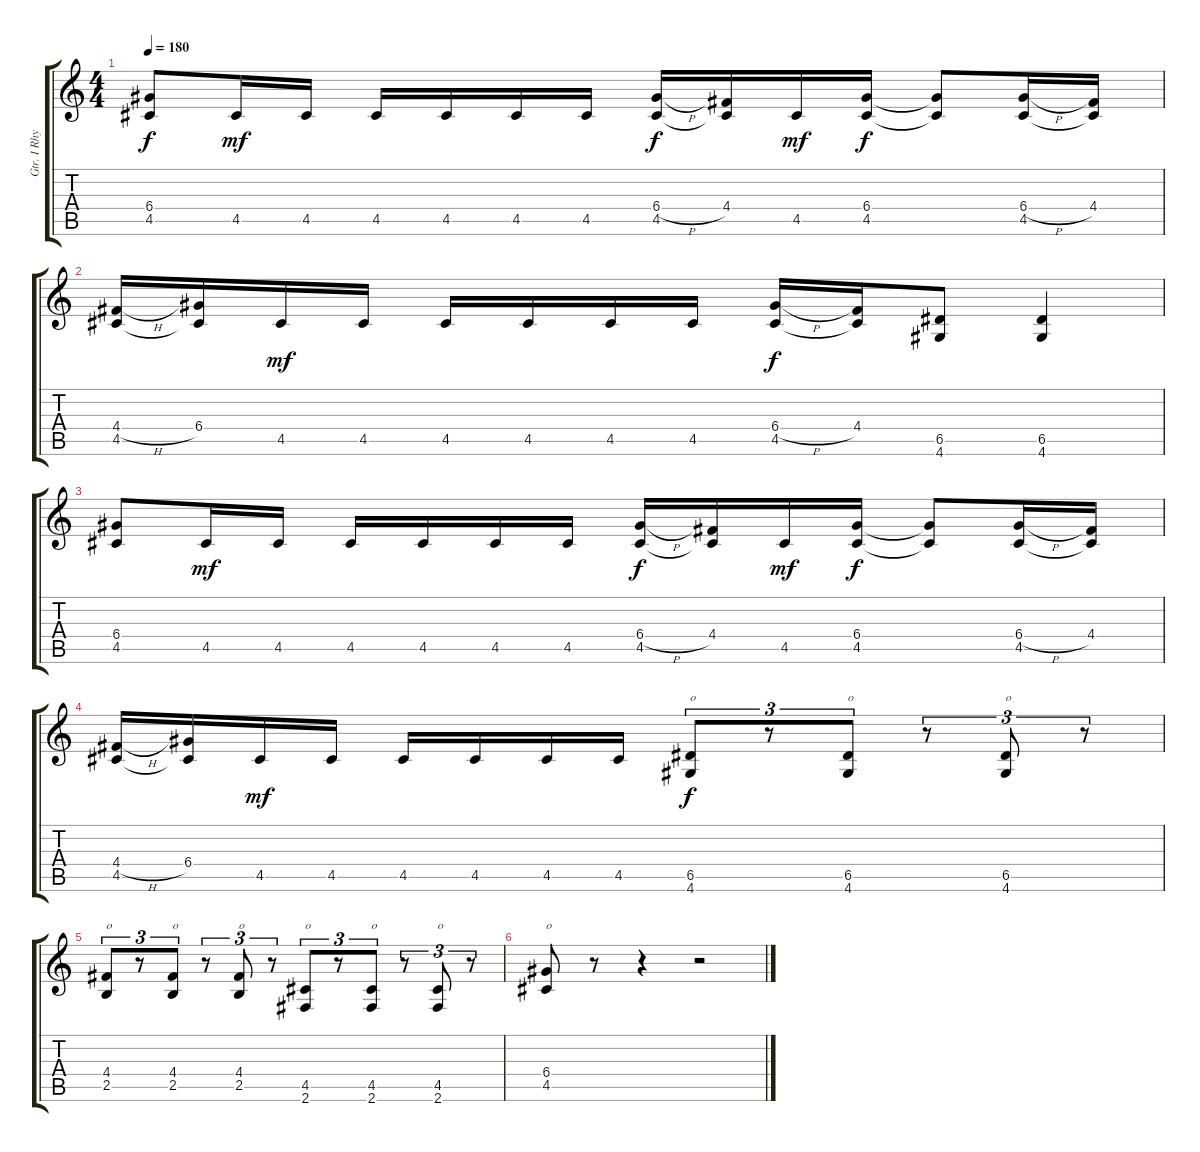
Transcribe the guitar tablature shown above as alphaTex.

\track ("Gtr. I Rhytm" "Gtr. I Rhy") {instrument overdrivenguitar}
\staff {score tabs}
\tuning (E4 B3 G3 D3 A2 E2) {hide}
\ts (4 4)
\tempo 180
\clef g2
\ks c
(6.4 4.5).8{dy f} 4.5.16{dy mf} 4.5.16 4.5.16 4.5.16 4.5.16 4.5.16 (6.4{h} 4.5).16{dy f} (4.4 4.5{t}).16 4.5.16{dy mf} (6.4 4.5).16{dy f} (6.4{t} 4.5{t}).8 (6.4{h} 4.5).16 (4.4 4.5{t}).16 |
(4.4{h} 4.5).16 (6.4 4.5{t}).16 4.5.16{dy mf} 4.5.16 4.5.16 4.5.16 4.5.16 4.5.16 (6.4{h} 4.5).16{dy f} (4.4 4.5{t}).16 (6.5 4.6).8 (6.5 4.6).4 |
(6.4 4.5).8 4.5.16{dy mf} 4.5.16 4.5.16 4.5.16 4.5.16 4.5.16 (6.4{h} 4.5).16{dy f} (4.4 4.5{t}).16 4.5.16{dy mf} (6.4 4.5).16{dy f} (6.4{t} 4.5{t}).8 (6.4{h} 4.5).16 (4.4 4.5{t}).16 |
(4.4{h} 4.5).16 (6.4 4.5{t}).16 4.5.16{dy mf} 4.5.16 4.5.16 4.5.16 4.5.16 4.5.16 (6.5 4.6).8{tu (3 2) txt "o" dy f} r.8{tu (3 2)} (6.5 4.6).8{tu (3 2) txt "o"} r.8{tu (3 2)} (6.5 4.6).8{tu (3 2) txt "o"} r.8{tu (3 2)} |
(4.4 2.5).8{tu (3 2) txt "o"} r.8{tu (3 2)} (4.4 2.5).8{tu (3 2) txt "o"} r.8{tu (3 2)} (4.4 2.5).8{tu (3 2) txt "o"} r.8{tu (3 2)} (4.5 2.6).8{tu (3 2) txt "o"} r.8{tu (3 2)} (4.5 2.6).8{tu (3 2) txt "o"} r.8{tu (3 2)} (4.5 2.6).8{tu (3 2) txt "o"} r.8{tu (3 2)} |
(6.4 4.5).8{txt "o"} r.8 r.4 r.2
